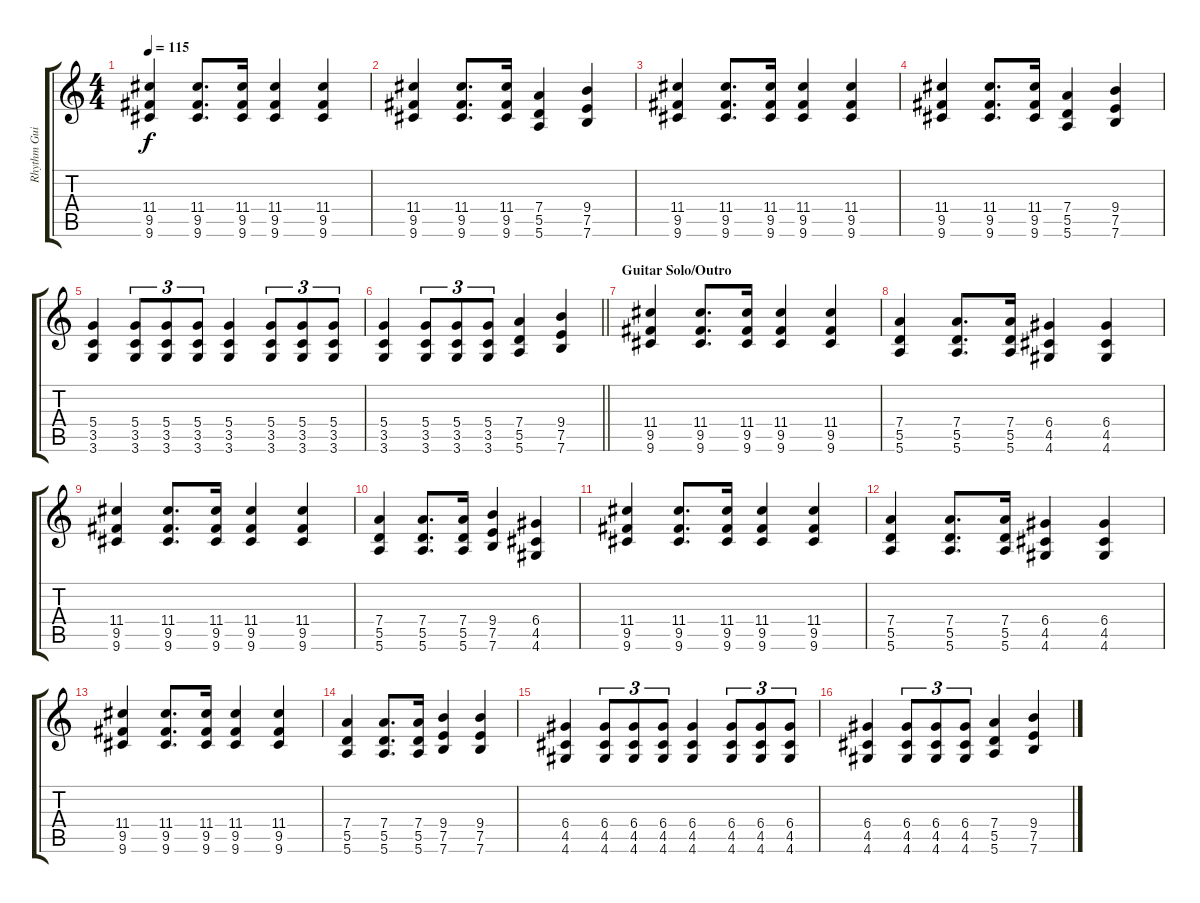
\track ("Rhythm Guitar" "Rhythm Gui") {instrument distortionguitar}
\staff {score tabs}
\tuning (E4 B3 G3 D3 A2 E2) {hide}
\ts (4 4)
\tempo 115
\clef g2
\ks c
(11.4 9.5 9.6).4{dy f} (11.4 9.5 9.6).8{d} (11.4 9.5 9.6).16 (11.4 9.5 9.6).4 (11.4 9.5 9.6).4 |
(11.4 9.5 9.6).4 (11.4 9.5 9.6).8{d} (11.4 9.5 9.6).16 (7.4 5.5 5.6).4 (9.4 7.5 7.6).4 |
(11.4 9.5 9.6).4 (11.4 9.5 9.6).8{d} (11.4 9.5 9.6).16 (11.4 9.5 9.6).4 (11.4 9.5 9.6).4 |
(11.4 9.5 9.6).4 (11.4 9.5 9.6).8{d} (11.4 9.5 9.6).16 (7.4 5.5 5.6).4 (9.4 7.5 7.6).4 |
(5.4 3.5 3.6).4 (5.4 3.5 3.6).8{tu (3 2)} (5.4 3.5 3.6).8{tu (3 2)} (5.4 3.5 3.6).8{tu (3 2)} (5.4 3.5 3.6).4 (5.4 3.5 3.6).8{tu (3 2)} (5.4 3.5 3.6).8{tu (3 2)} (5.4 3.5 3.6).8{tu (3 2)} |
\barLineRight lightlight
(5.4 3.5 3.6).4 (5.4 3.5 3.6).8{tu (3 2)} (5.4 3.5 3.6).8{tu (3 2)} (5.4 3.5 3.6).8{tu (3 2)} (7.4 5.5 5.6).4 (9.4 7.5 7.6).4 |
\section ("" "Guitar Solo/Outro")
(11.4 9.5 9.6).4 (11.4 9.5 9.6).8{d} (11.4 9.5 9.6).16 (11.4 9.5 9.6).4 (11.4 9.5 9.6).4 |
(7.4 5.5 5.6).4 (7.4 5.5 5.6).8{d} (7.4 5.5 5.6).16 (6.4 4.5 4.6).4 (6.4 4.5 4.6).4 |
(11.4 9.5 9.6).4 (11.4 9.5 9.6).8{d} (11.4 9.5 9.6).16 (11.4 9.5 9.6).4 (11.4 9.5 9.6).4 |
(7.4 5.5 5.6).4 (7.4 5.5 5.6).8{d} (7.4 5.5 5.6).16 (9.4 7.5 7.6).4 (6.4 4.5 4.6).4 |
(11.4 9.5 9.6).4 (11.4 9.5 9.6).8{d} (11.4 9.5 9.6).16 (11.4 9.5 9.6).4 (11.4 9.5 9.6).4 |
(7.4 5.5 5.6).4 (7.4 5.5 5.6).8{d} (7.4 5.5 5.6).16 (6.4 4.5 4.6).4 (6.4 4.5 4.6).4 |
(11.4 9.5 9.6).4 (11.4 9.5 9.6).8{d} (11.4 9.5 9.6).16 (11.4 9.5 9.6).4 (11.4 9.5 9.6).4 |
(7.4 5.5 5.6).4 (7.4 5.5 5.6).8{d} (7.4 5.5 5.6).16 (9.4 7.5 7.6).4 (9.4 7.5 7.6).4 |
(6.4 4.5 4.6).4 (6.4 4.5 4.6).8{tu (3 2)} (6.4 4.5 4.6).8{tu (3 2)} (6.4 4.5 4.6).8{tu (3 2)} (6.4 4.5 4.6).4 (6.4 4.5 4.6).8{tu (3 2)} (6.4 4.5 4.6).8{tu (3 2)} (6.4 4.5 4.6).8{tu (3 2)} |
(6.4 4.5 4.6).4 (6.4 4.5 4.6).8{tu (3 2)} (6.4 4.5 4.6).8{tu (3 2)} (6.4 4.5 4.6).8{tu (3 2)} (7.4 5.5 5.6).4 (9.4 7.5 7.6).4
